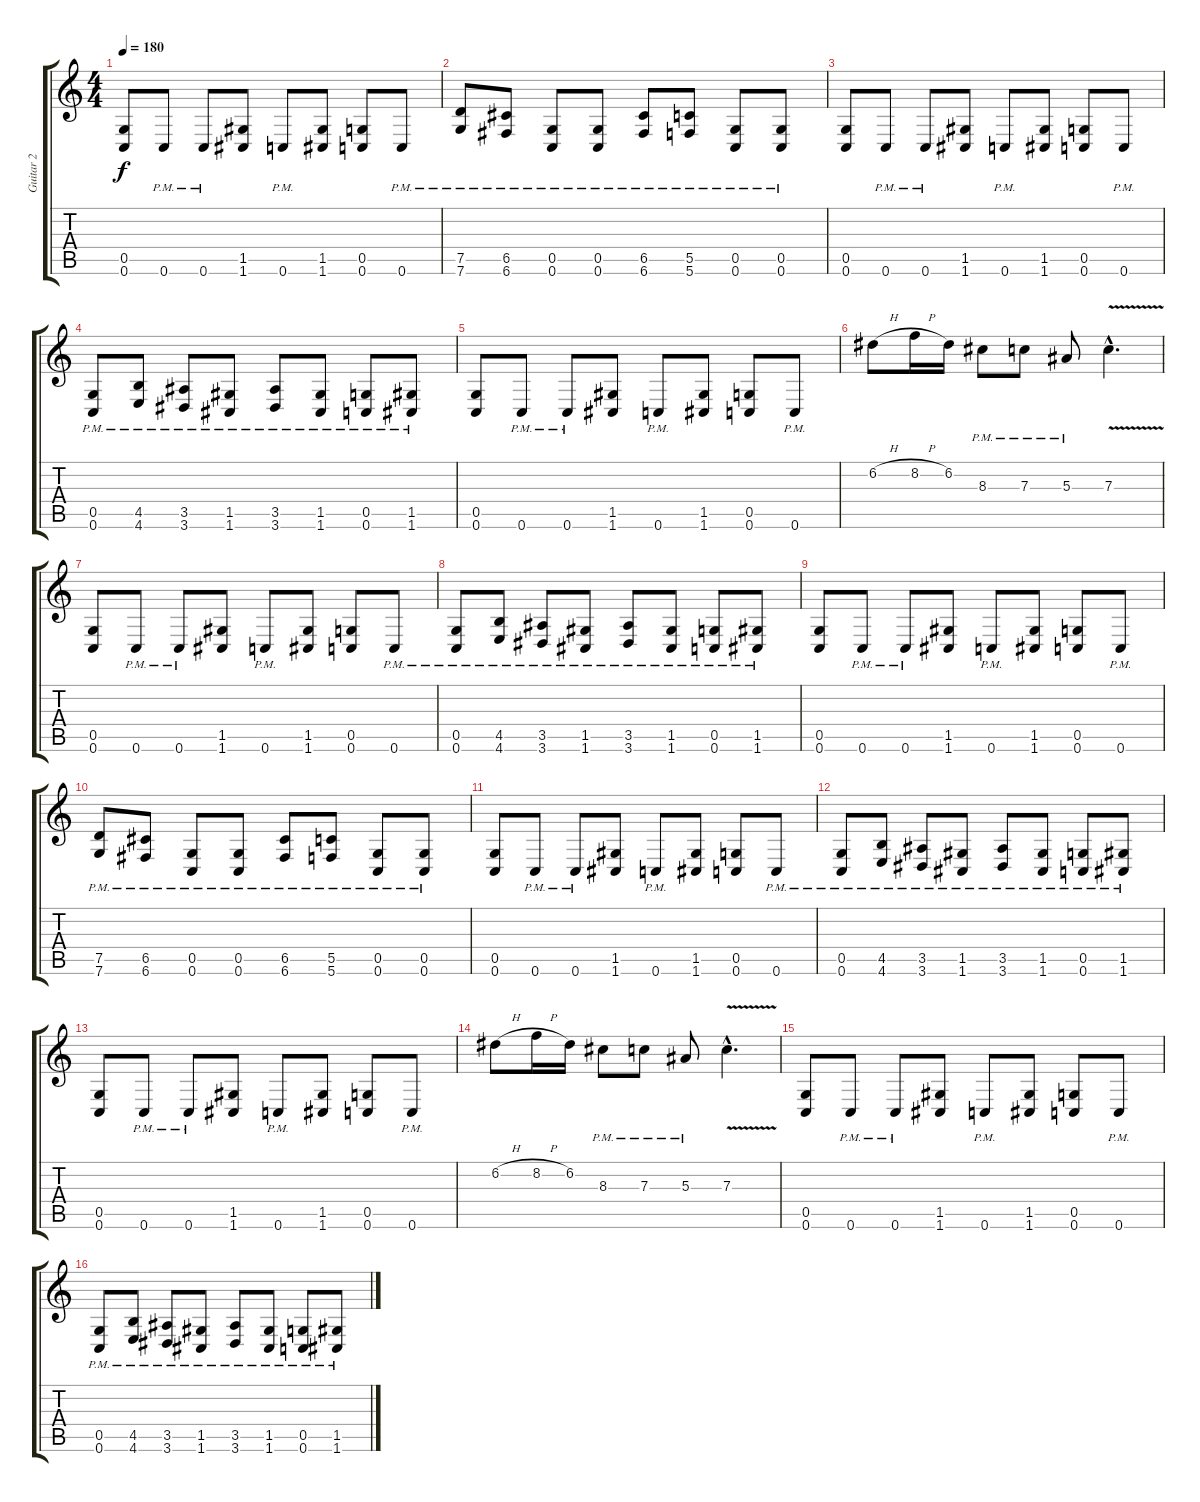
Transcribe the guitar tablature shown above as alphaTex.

\track ("Guitar 2" "Guitar 2") {instrument distortionguitar}
\staff {score tabs}
\tuning (D4 A3 F3 C3 G2 C2) {hide}
\ts (4 4)
\tempo 180
\clef g2
\ks c
(0.5 0.6).8{dy f} 0.6{pm}.8 0.6{pm}.8 (1.5 1.6).8 0.6{pm}.8 (1.5 1.6).8 (0.5 0.6).8 0.6{pm}.8 |
(7.5{pm} 7.6{pm}).8 (6.5{pm} 6.6{pm}).8 (0.5{pm} 0.6{pm}).8 (0.5{pm} 0.6{pm}).8 (6.5{pm} 6.6{pm}).8 (5.5{pm} 5.6{pm}).8 (0.5{pm} 0.6{pm}).8 (0.5{pm} 0.6{pm}).8 |
(0.5 0.6).8 0.6{pm}.8 0.6{pm}.8 (1.5 1.6).8 0.6{pm}.8 (1.5 1.6).8 (0.5 0.6).8 0.6{pm}.8 |
(0.5{pm} 0.6{pm}).8 (4.5{pm} 4.6{pm}).8 (3.5{pm} 3.6{pm}).8 (1.5{pm} 1.6{pm}).8 (3.5{pm} 3.6{pm}).8 (1.5{pm} 1.6{pm}).8 (0.5{pm} 0.6{pm}).8 (1.5{pm} 1.6{pm}).8 |
(0.5 0.6).8 0.6{pm}.8 0.6{pm}.8 (1.5 1.6).8 0.6{pm}.8 (1.5 1.6).8 (0.5 0.6).8 0.6{pm}.8 |
6.2{h}.8 8.2{h}.16 6.2.16 8.3{pm}.8 7.3{pm}.8 5.3{pm}.8 7.3{v hac}.4{d} |
(0.5 0.6).8 0.6{pm}.8 0.6{pm}.8 (1.5 1.6).8 0.6{pm}.8 (1.5 1.6).8 (0.5 0.6).8 0.6{pm}.8 |
(0.5{pm} 0.6{pm}).8 (4.5{pm} 4.6{pm}).8 (3.5{pm} 3.6{pm}).8 (1.5{pm} 1.6{pm}).8 (3.5{pm} 3.6{pm}).8 (1.5{pm} 1.6{pm}).8 (0.5{pm} 0.6{pm}).8 (1.5{pm} 1.6{pm}).8 |
(0.5 0.6).8 0.6{pm}.8 0.6{pm}.8 (1.5 1.6).8 0.6{pm}.8 (1.5 1.6).8 (0.5 0.6).8 0.6{pm}.8 |
(7.5{pm} 7.6{pm}).8 (6.5{pm} 6.6{pm}).8 (0.5{pm} 0.6{pm}).8 (0.5{pm} 0.6{pm}).8 (6.5{pm} 6.6{pm}).8 (5.5{pm} 5.6{pm}).8 (0.5{pm} 0.6{pm}).8 (0.5{pm} 0.6{pm}).8 |
(0.5 0.6).8 0.6{pm}.8 0.6{pm}.8 (1.5 1.6).8 0.6{pm}.8 (1.5 1.6).8 (0.5 0.6).8 0.6{pm}.8 |
(0.5{pm} 0.6{pm}).8 (4.5{pm} 4.6{pm}).8 (3.5{pm} 3.6{pm}).8 (1.5{pm} 1.6{pm}).8 (3.5{pm} 3.6{pm}).8 (1.5{pm} 1.6{pm}).8 (0.5{pm} 0.6{pm}).8 (1.5{pm} 1.6{pm}).8 |
(0.5 0.6).8 0.6{pm}.8 0.6{pm}.8 (1.5 1.6).8 0.6{pm}.8 (1.5 1.6).8 (0.5 0.6).8 0.6{pm}.8 |
6.2{h}.8 8.2{h}.16 6.2.16 8.3{pm}.8 7.3{pm}.8 5.3{pm}.8 7.3{v hac}.4{d} |
(0.5 0.6).8 0.6{pm}.8 0.6{pm}.8 (1.5 1.6).8 0.6{pm}.8 (1.5 1.6).8 (0.5 0.6).8 0.6{pm}.8 |
(0.5{pm} 0.6{pm}).8 (4.5{pm} 4.6{pm}).8 (3.5{pm} 3.6{pm}).8 (1.5{pm} 1.6{pm}).8 (3.5{pm} 3.6{pm}).8 (1.5{pm} 1.6{pm}).8 (0.5{pm} 0.6{pm}).8 (1.5{pm} 1.6{pm}).8
